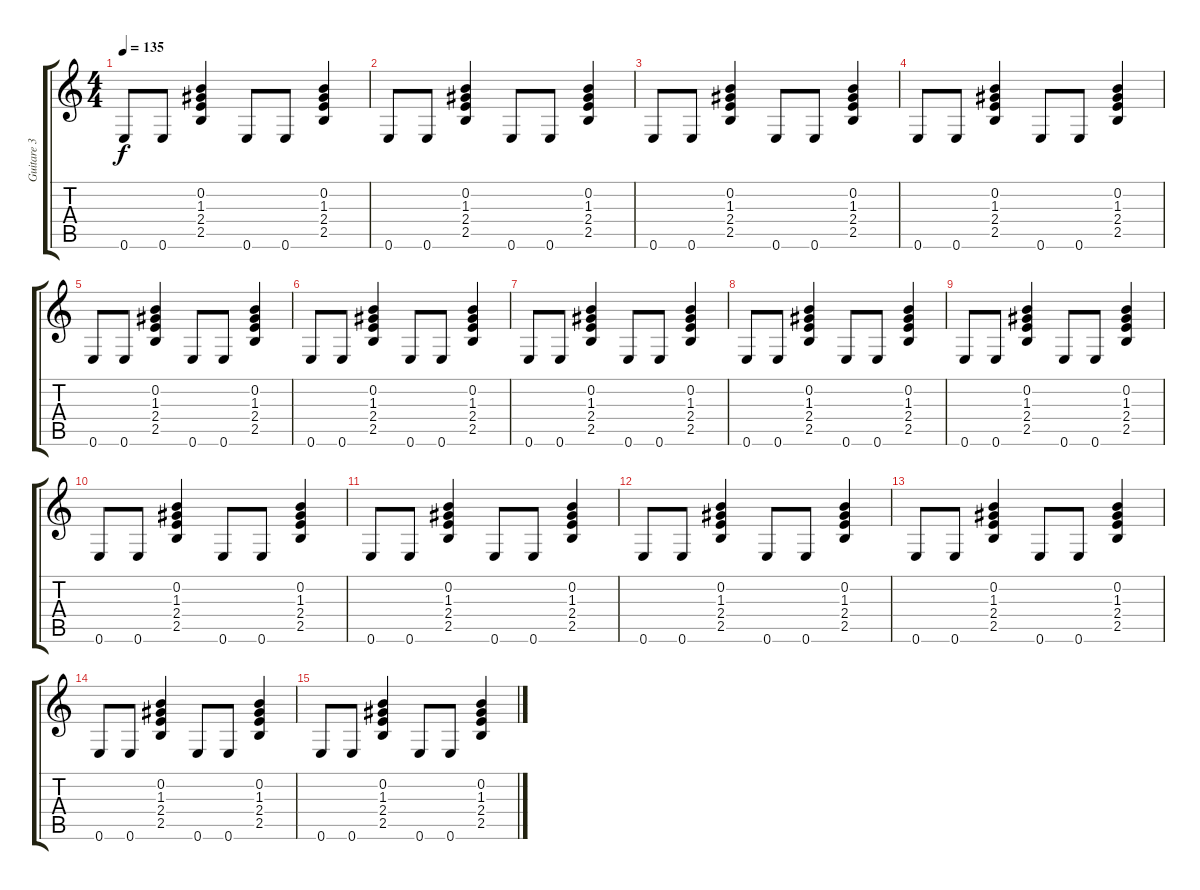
\track ("Guitare 3 (rythmique)" "Guitare 3 ") {instrument distortionguitar}
\staff {score tabs}
\tuning (E4 B3 G3 D3 A2 E2) {hide}
\ts (4 4)
\tempo 135
\clef g2
\ks c
0.6.8{dy f} 0.6.8 (0.2 1.3 2.4 2.5).4 0.6.8 0.6.8 (0.2 1.3 2.4 2.5).4 |
0.6.8 0.6.8 (0.2 1.3 2.4 2.5).4 0.6.8 0.6.8 (0.2 1.3 2.4 2.5).4 |
0.6.8 0.6.8 (0.2 1.3 2.4 2.5).4 0.6.8 0.6.8 (0.2 1.3 2.4 2.5).4 |
0.6.8 0.6.8 (0.2 1.3 2.4 2.5).4 0.6.8 0.6.8 (0.2 1.3 2.4 2.5).4 |
0.6.8 0.6.8 (0.2 1.3 2.4 2.5).4 0.6.8 0.6.8 (0.2 1.3 2.4 2.5).4 |
0.6.8 0.6.8 (0.2 1.3 2.4 2.5).4 0.6.8 0.6.8 (0.2 1.3 2.4 2.5).4 |
0.6.8 0.6.8 (0.2 1.3 2.4 2.5).4 0.6.8 0.6.8 (0.2 1.3 2.4 2.5).4 |
0.6.8 0.6.8 (0.2 1.3 2.4 2.5).4 0.6.8 0.6.8 (0.2 1.3 2.4 2.5).4 |
0.6.8 0.6.8 (0.2 1.3 2.4 2.5).4 0.6.8 0.6.8 (0.2 1.3 2.4 2.5).4 |
0.6.8 0.6.8 (0.2 1.3 2.4 2.5).4 0.6.8 0.6.8 (0.2 1.3 2.4 2.5).4 |
0.6.8 0.6.8 (0.2 1.3 2.4 2.5).4 0.6.8 0.6.8 (0.2 1.3 2.4 2.5).4 |
0.6.8 0.6.8 (0.2 1.3 2.4 2.5).4 0.6.8 0.6.8 (0.2 1.3 2.4 2.5).4 |
0.6.8 0.6.8 (0.2 1.3 2.4 2.5).4 0.6.8 0.6.8 (0.2 1.3 2.4 2.5).4 |
0.6.8 0.6.8 (0.2 1.3 2.4 2.5).4 0.6.8 0.6.8 (0.2 1.3 2.4 2.5).4 |
0.6.8 0.6.8 (0.2 1.3 2.4 2.5).4 0.6.8 0.6.8 (0.2 1.3 2.4 2.5).4
